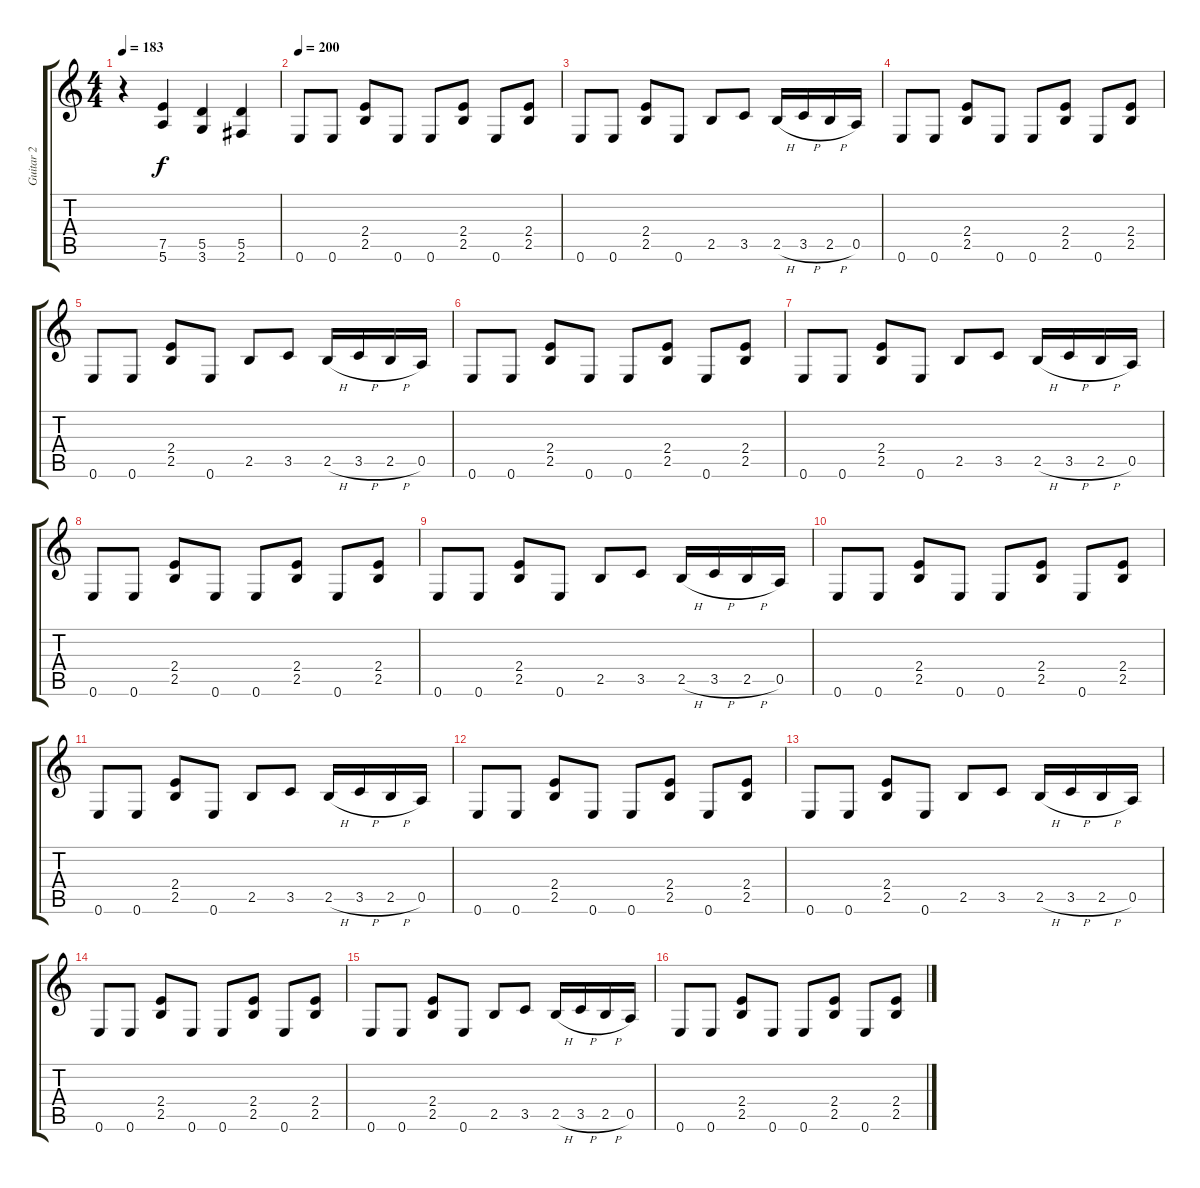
\track ("Guitar 2" "Guitar 2") {instrument overdrivenguitar}
\staff {score tabs}
\tuning (E4 B3 G3 D3 A2 E2) {hide}
\ts (4 4)
\tempo 183
\clef g2
\ks c
r.4{dy f} (7.5 5.6).4 (5.5 3.6).4 (5.5 2.6).4 |
\tempo 200
0.6.8 0.6.8 (2.4 2.5).8 0.6.8 0.6.8 (2.4 2.5).8 0.6.8 (2.4 2.5).8 |
0.6.8 0.6.8 (2.4 2.5).8 0.6.8 2.5.8 3.5.8 2.5{h}.16 3.5{h}.16 2.5{h}.16 0.5.16 |
0.6.8 0.6.8 (2.4 2.5).8 0.6.8 0.6.8 (2.4 2.5).8 0.6.8 (2.4 2.5).8 |
0.6.8 0.6.8 (2.4 2.5).8 0.6.8 2.5.8 3.5.8 2.5{h}.16 3.5{h}.16 2.5{h}.16 0.5.16 |
0.6.8 0.6.8 (2.4 2.5).8 0.6.8 0.6.8 (2.4 2.5).8 0.6.8 (2.4 2.5).8 |
0.6.8 0.6.8 (2.4 2.5).8 0.6.8 2.5.8 3.5.8 2.5{h}.16 3.5{h}.16 2.5{h}.16 0.5.16 |
0.6.8 0.6.8 (2.4 2.5).8 0.6.8 0.6.8 (2.4 2.5).8 0.6.8 (2.4 2.5).8 |
0.6.8 0.6.8 (2.4 2.5).8 0.6.8 2.5.8 3.5.8 2.5{h}.16 3.5{h}.16 2.5{h}.16 0.5.16 |
0.6.8 0.6.8 (2.4 2.5).8 0.6.8 0.6.8 (2.4 2.5).8 0.6.8 (2.4 2.5).8 |
0.6.8 0.6.8 (2.4 2.5).8 0.6.8 2.5.8 3.5.8 2.5{h}.16 3.5{h}.16 2.5{h}.16 0.5.16 |
0.6.8 0.6.8 (2.4 2.5).8 0.6.8 0.6.8 (2.4 2.5).8 0.6.8 (2.4 2.5).8 |
0.6.8 0.6.8 (2.4 2.5).8 0.6.8 2.5.8 3.5.8 2.5{h}.16 3.5{h}.16 2.5{h}.16 0.5.16 |
0.6.8 0.6.8 (2.4 2.5).8 0.6.8 0.6.8 (2.4 2.5).8 0.6.8 (2.4 2.5).8 |
0.6.8 0.6.8 (2.4 2.5).8 0.6.8 2.5.8 3.5.8 2.5{h}.16 3.5{h}.16 2.5{h}.16 0.5.16 |
0.6.8 0.6.8 (2.4 2.5).8 0.6.8 0.6.8 (2.4 2.5).8 0.6.8 (2.4 2.5).8
